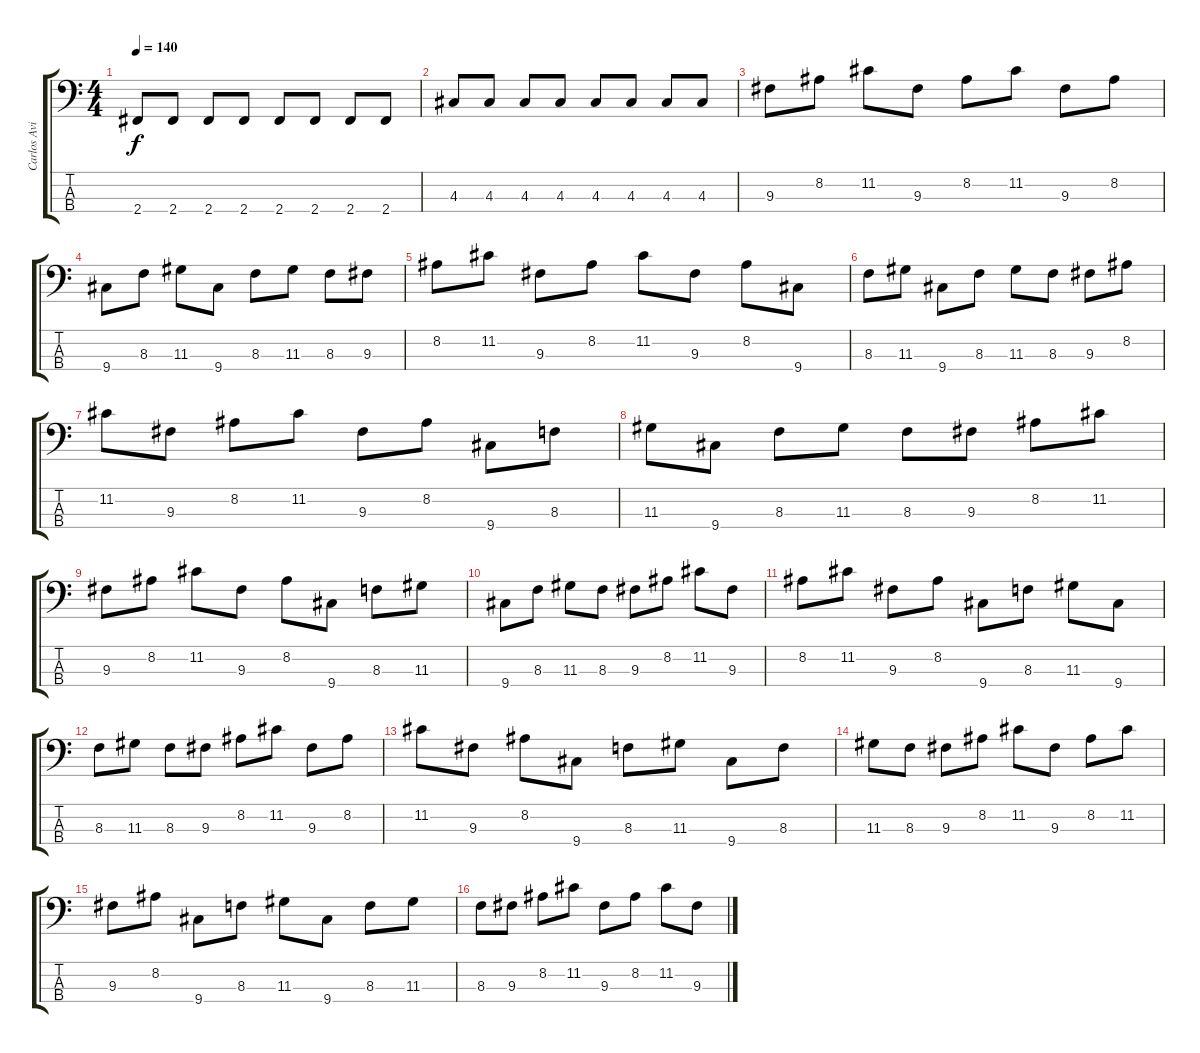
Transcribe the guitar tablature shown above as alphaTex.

\track ("Carlos Avilez" "Carlos Avi") {instrument electricbassfinger}
\staff {score tabs}
\tuning (G2 D2 A1 E1) {hide}
\ts (4 4)
\tempo 140
\clef f4
\ks c
2.4.8{dy f} 2.4.8 2.4.8 2.4.8 2.4.8 2.4.8 2.4.8 2.4.8 |
4.3.8 4.3.8 4.3.8 4.3.8 4.3.8 4.3.8 4.3.8 4.3.8 |
9.3.8 8.2.8 11.2.8 9.3.8 8.2.8 11.2.8 9.3.8 8.2.8 |
9.4.8 8.3.8 11.3.8 9.4.8 8.3.8 11.3.8 8.3.8 9.3.8 |
8.2.8 11.2.8 9.3.8 8.2.8 11.2.8 9.3.8 8.2.8 9.4.8 |
8.3.8 11.3.8 9.4.8 8.3.8 11.3.8 8.3.8 9.3.8 8.2.8 |
11.2.8 9.3.8 8.2.8 11.2.8 9.3.8 8.2.8 9.4.8 8.3.8 |
11.3.8 9.4.8 8.3.8 11.3.8 8.3.8 9.3.8 8.2.8 11.2.8 |
9.3.8 8.2.8 11.2.8 9.3.8 8.2.8 9.4.8 8.3.8 11.3.8 |
9.4.8 8.3.8 11.3.8 8.3.8 9.3.8 8.2.8 11.2.8 9.3.8 |
8.2.8 11.2.8 9.3.8 8.2.8 9.4.8 8.3.8 11.3.8 9.4.8 |
8.3.8 11.3.8 8.3.8 9.3.8 8.2.8 11.2.8 9.3.8 8.2.8 |
11.2.8 9.3.8 8.2.8 9.4.8 8.3.8 11.3.8 9.4.8 8.3.8 |
11.3.8 8.3.8 9.3.8 8.2.8 11.2.8 9.3.8 8.2.8 11.2.8 |
9.3.8 8.2.8 9.4.8 8.3.8 11.3.8 9.4.8 8.3.8 11.3.8 |
8.3.8 9.3.8 8.2.8 11.2.8 9.3.8 8.2.8 11.2.8 9.3.8
